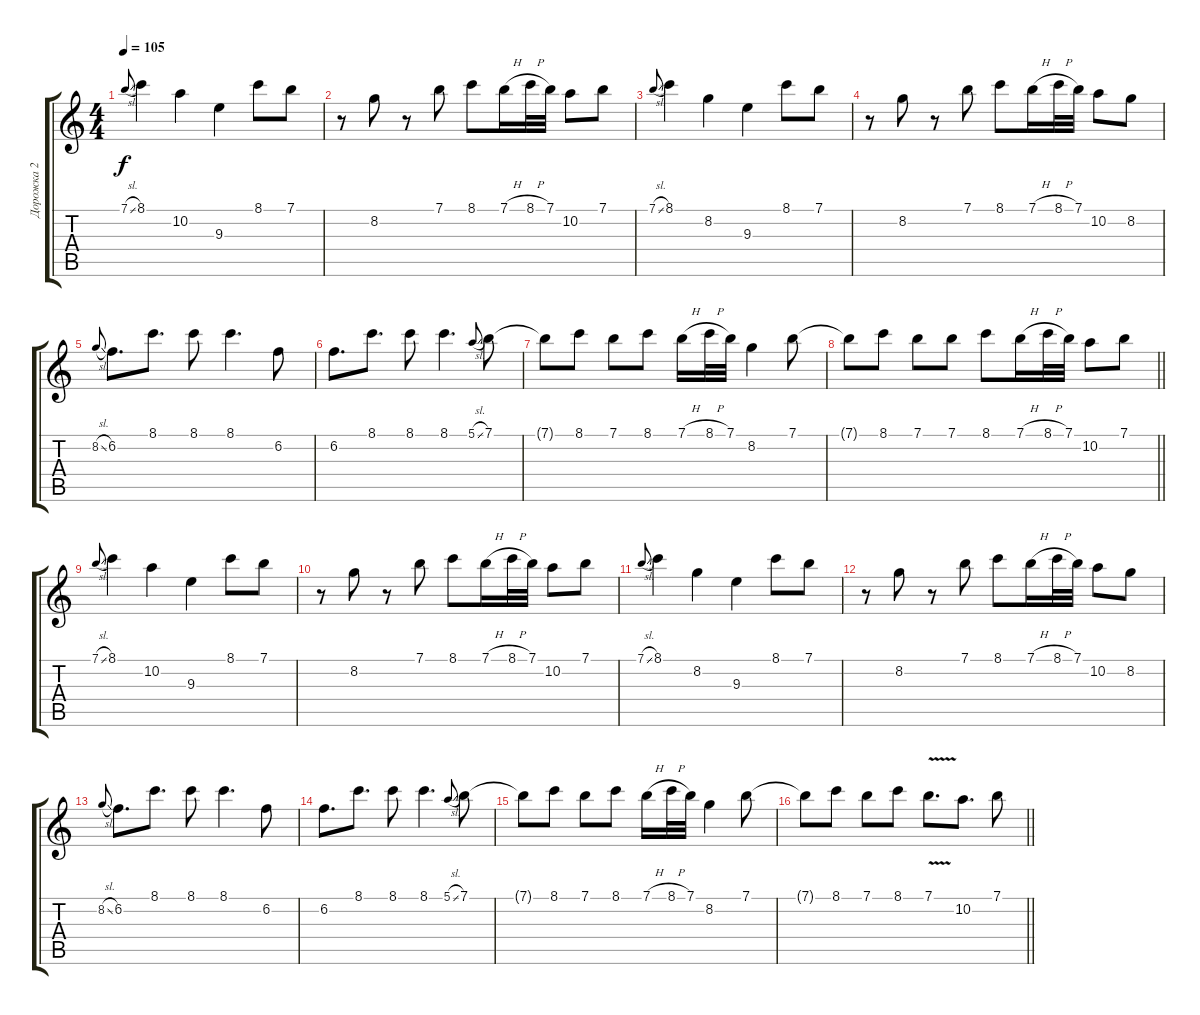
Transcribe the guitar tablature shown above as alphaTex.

\track ("Дорожка 2" "Дорожка 2") {instrument acousticguitarsteel}
\staff {score tabs}
\tuning (E4 B3 G3 D3 A2 E2) {hide}
\ts (4 4)
\tempo 105
\clef g2
\ks c
7.1{sl}.8{gr onbeat dy f} 8.1.4 10.2.4 9.3.4 8.1.8 7.1.8 |
r.8 8.2.8 r.8 7.1.8 8.1.8 7.1{h}.16 8.1{h}.32 7.1.32 10.2.8 7.1.8 |
7.1{sl}.8{gr onbeat} 8.1.4 8.2.4 9.3.4 8.1.8 7.1.8 |
r.8 8.2.8 r.8 7.1.8 8.1.8 7.1{h}.16 8.1{h}.32 7.1.32 10.2.8 8.2.8 |
8.2{sl}.8{gr onbeat} 6.2.8{d} 8.1.8{d} 8.1.8 8.1.4{d} 6.2.8 |
6.2.8{d} 8.1.8{d} 8.1.8 8.1.4{d} 5.1{sl}.8{gr onbeat} 7.1.8 |
7.1{t}.8 8.1.8 7.1.8 8.1.8 7.1{h}.16 8.1{h}.32 7.1.32 8.2.4 7.1.8 |
\barLineRight lightlight
7.1{t}.8 8.1.8 7.1.8 7.1.8 8.1.8 7.1{h}.16 8.1{h}.32 7.1.32 10.2.8 7.1.8 |
7.1{sl}.8{gr onbeat} 8.1.4 10.2.4 9.3.4 8.1.8 7.1.8 |
r.8 8.2.8 r.8 7.1.8 8.1.8 7.1{h}.16 8.1{h}.32 7.1.32 10.2.8 7.1.8 |
7.1{sl}.8{gr onbeat} 8.1.4 8.2.4 9.3.4 8.1.8 7.1.8 |
r.8 8.2.8 r.8 7.1.8 8.1.8 7.1{h}.16 8.1{h}.32 7.1.32 10.2.8 8.2.8 |
8.2{sl}.8{gr onbeat} 6.2.8{d} 8.1.8{d} 8.1.8 8.1.4{d} 6.2.8 |
6.2.8{d} 8.1.8{d} 8.1.8 8.1.4{d} 5.1{sl}.8{gr onbeat} 7.1.8 |
7.1{t}.8 8.1.8 7.1.8 8.1.8 7.1{h}.16 8.1{h}.32 7.1.32 8.2.4 7.1.8 |
\barLineRight lightlight
7.1{t}.8 8.1.8 7.1.8 8.1.8 7.1{v}.8{d} 10.2.8{d} 7.1.8
